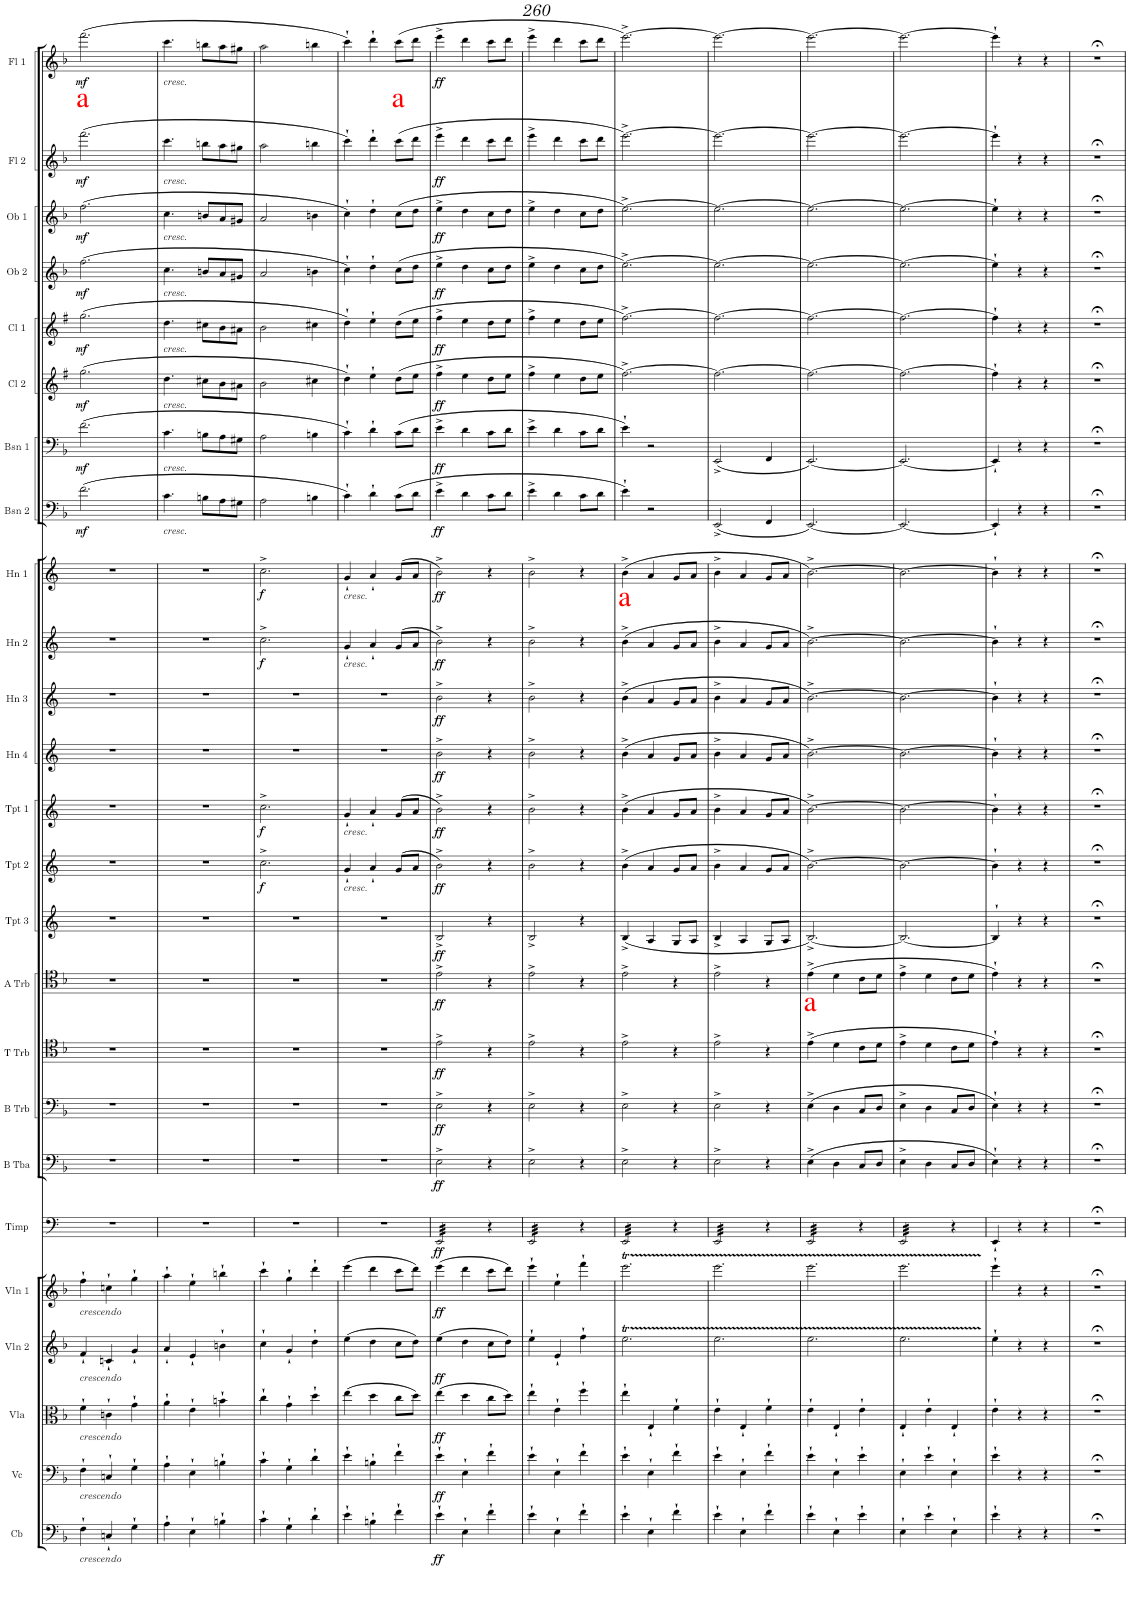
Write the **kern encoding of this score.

**kern	**dynam	**kern	**dynam	**kern	**dynam	**kern	**dynam	**kern	**dynam	**kern	**dynam	**kern	**dynam	**kern	**dynam	**kern	**dynam	**kern	**text	**dynam	**kern	**dynam	**kern	**dynam	**kern	**dynam	**kern	**dynam	**kern	**dynam	**kern	**dynam	**kern	**text	**dynam	**kern	**dynam	**kern	**dynam	**kern	**dynam	**kern	**dynam	**kern	**dynam	**kern	**dynam	**kern	**dynam	**kern	**text	**dynam
*part25	*part25	*part24	*part24	*part23	*part23	*part22	*part22	*part21	*part21	*part20	*part20	*part19	*part19	*part18	*part18	*part17	*part17	*part16	*part16	*part16	*part15	*part15	*part14	*part14	*part13	*part13	*part12	*part12	*part11	*part11	*part10	*part10	*part9	*part9	*part9	*part8	*part8	*part7	*part7	*part6	*part6	*part5	*part5	*part4	*part4	*part3	*part3	*part2	*part2	*part1	*part1	*part1
*staff25	*staff25	*staff24	*staff24	*staff23	*staff23	*staff22	*staff22	*staff21	*staff21	*staff20	*staff20	*staff19	*staff19	*staff18	*staff18	*staff17	*staff17	*staff16	*staff16	*staff16	*staff15	*staff15	*staff14	*staff14	*staff13	*staff13	*staff12	*staff12	*staff11	*staff11	*staff10	*staff10	*staff9	*staff9	*staff9	*staff8	*staff8	*staff7	*staff7	*staff6	*staff6	*staff5	*staff5	*staff4	*staff4	*staff3	*staff3	*staff2	*staff2	*staff1	*staff1	*staff1
*I"Contrabass	*	*I"Violoncello	*	*I"Viola	*	*I"Violin 2	*	*I"Violin 1	*	*I"Timpani	*	*I"Bass Tuba	*	*I"Bass Trombone	*	*I"Tenor Trombone	*	*I"Alto Trombone	*	*	*I"F Trumpet 3	*	*I"F Trumpet 2	*	*I"F Trumpet 1	*	*I"F Horn 4	*	*I"F Horn 3	*	*I"F Horn 2	*	*I"F Horn 1	*	*	*I"Bassoon 2	*	*I"Bassoon 1	*	*I"Bb Clarinet 2	*	*I"Bb Clarinet 1	*	*I"Oboe 2	*	*I"Oboe 1	*	*I"Flute 2	*	*I"Flute 1	*	*
*I'Cb	*	*I'Vc	*	*I'Vla	*	*I'Vln 2	*	*I'Vln 1	*	*I'Timp	*	*I'B Tba	*	*I'B Trb	*	*I'T Trb	*	*I'A Trb	*	*	*I'Tpt 3	*	*I'Tpt 2	*	*I'Tpt 1	*	*I'Hn 4	*	*I'Hn 3	*	*I'Hn 2	*	*I'Hn 1	*	*	*I'Bsn 2	*	*I'Bsn 1	*	*I'Cl 2	*	*I'Cl 1	*	*I'Ob 2	*	*I'Ob 1	*	*I'Fl 2	*	*I'Fl 1	*	*
!!LO:PB:g=z
*clefF4	*	*clefF4	*	*clefC3	*	*clefG2	*	*clefG2	*	*clefF4	*	*clefF4	*	*clefF4	*	*clefC4	*	*clefC4	*	*	*clefG2	*	*clefG2	*	*clefG2	*	*clefG2	*	*clefG2	*	*clefG2	*	*clefG2	*	*	*clefF4	*	*clefF4	*	*clefG2	*	*clefG2	*	*clefG2	*	*clefG2	*	*clefG2	*	*clefG2	*	*
*Trd7c12	*	*	*	*	*	*	*	*	*	*	*	*	*	*	*	*	*	*	*	*	*Trd-3c-5	*	*Trd-3c-5	*	*Trd-3c-5	*	*Trd4c7	*	*Trd4c7	*	*Trd4c7	*	*Trd4c7	*	*	*	*	*	*	*Trd1c2	*	*Trd1c2	*	*	*	*	*	*	*	*	*	*
*k[b-]	*	*k[b-]	*	*k[b-]	*	*k[b-]	*	*k[b-]	*	*k[]	*	*k[b-]	*	*k[b-]	*	*k[b-]	*	*k[b-]	*	*	*k[]	*	*k[]	*	*k[]	*	*k[]	*	*k[]	*	*k[]	*	*k[]	*	*	*k[b-]	*	*k[b-]	*	*k[f#]	*	*k[f#]	*	*k[b-]	*	*k[b-]	*	*k[b-]	*	*k[b-]	*	*
*M3/4	*	*M3/4	*	*M3/4	*	*M3/4	*	*M3/4	*	*M3/4	*	*M3/4	*	*M3/4	*	*M3/4	*	*M3/4	*	*	*M3/4	*	*M3/4	*	*M3/4	*	*M3/4	*	*M3/4	*	*M3/4	*	*M3/4	*	*	*M3/4	*	*M3/4	*	*M3/4	*	*M3/4	*	*M3/4	*	*M3/4	*	*M3/4	*	*M3/4	*	*
=255	=255	=255	=255	=255	=255	=255	=255	=255	=255	=255	=255	=255	=255	=255	=255	=255	=255	=255	=255	=255	=255	=255	=255	=255	=255	=255	=255	=255	=255	=255	=255	=255	=255	=255	=255	=255	=255	=255	=255	=255	=255	=255	=255	=255	=255	=255	=255	=255	=255	=255	=255	=255
!	!	!	!	!	!	!	!	!LO:TX:b:i:t=crescendo	!	!	!	!	!	!	!	!	!	!	!	!	!	!	!	!	!	!	!	!	!	!	!	!	!	!	!	!	!	!	!	!	!	!	!	!	!	!	!	!	!	!	!	!
!	!	!	!	!	!	!LO:TX:b:i:t=crescendo	!	!	!	!	!	!	!	!	!	!	!	!	!	!	!	!	!	!	!	!	!	!	!	!	!	!	!	!	!	!	!	!	!	!	!	!	!	!	!	!	!	!	!	!	!	!
!	!	!	!	!LO:TX:b:i:t=crescendo	!	!	!	!	!	!	!	!	!	!	!	!	!	!	!	!	!	!	!	!	!	!	!	!	!	!	!	!	!	!	!	!	!	!	!	!	!	!	!	!	!	!	!	!	!	!	!	!
!	!	!LO:TX:b:i:t=crescendo	!	!	!	!	!	!	!	!	!	!	!	!	!	!	!	!	!	!	!	!	!	!	!	!	!	!	!	!	!	!	!	!	!	!	!	!	!	!	!	!	!	!	!	!	!	!	!	!	!	!
!LO:TX:b:i:t=crescendo	!	!	!	!	!	!	!	!	!	!	!	!	!	!	!	!	!	!	!	!	!	!	!	!	!	!	!	!	!	!	!	!	!	!	!	!	!	!	!	!	!	!	!	!	!	!	!	!	!	!	!	!
!	!	!	!	!	!	!	!	!	!	!	!	!	!	!	!	!	!	!	!	!	!	!	!	!	!	!	!	!	!	!	!	!	!	!	!	!	!LO:DY:b	!	!LO:DY:b	!	!LO:DY:b	!	!LO:DY:b	!	!LO:DY:b	!	!LO:DY:b	!	!LO:DY:b	!	!LO:LY:b:color=#FF0000	!LO:DY:b
4F`\	.	4F`\	.	4f`\	.	4f`/	.	4ff`\	.	2.r	.	2.r	.	2.r	.	2.r	.	2.r	.	.	2.r	.	2.r	.	2.r	.	2.r	.	2.r	.	2.r	.	2.r	.	.	(2.f\	mf	(2.f\	mf	(2.gg\	mf	(2.gg\	mf	(2.ff\	mf	(2.ff\	mf	(2.fff\	mf	(2.fff\	a	mf
4Cn`/	.	4Cn`>/	.	4cn`\	.	4cn`/	.	4ccn`\	.	.	.	.	.	.	.	.	.	.	.	.	.	.	.	.	.	.	.	.	.	.	.	.	.	.	.	.	.	.	.	.	.	.	.	.	.	.	.	.	.	.	.	.
4G`\	.	4G`\	.	4g`\	.	4g`/	.	4gg`\	.	.	.	.	.	.	.	.	.	.	.	.	.	.	.	.	.	.	.	.	.	.	.	.	.	.	.	.	.	.	.	.	.	.	.	.	.	.	.	.	.	.	.	.
=256	=256	=256	=256	=256	=256	=256	=256	=256	=256	=256	=256	=256	=256	=256	=256	=256	=256	=256	=256	=256	=256	=256	=256	=256	=256	=256	=256	=256	=256	=256	=256	=256	=256	=256	=256	=256	=256	=256	=256	=256	=256	=256	=256	=256	=256	=256	=256	=256	=256	=256	=256	=256
!	!	!	!	!	!	!	!	!	!	!	!	!	!	!	!	!	!	!	!	!	!	!	!	!	!	!	!	!	!	!	!	!	!	!	!	!	!	!	!	!	!	!	!	!	!	!	!	!	!	!LO:TX:b:i:t=cresc.	!	!
!	!	!	!	!	!	!	!	!	!	!	!	!	!	!	!	!	!	!	!	!	!	!	!	!	!	!	!	!	!	!	!	!	!	!	!	!	!	!	!	!	!	!	!	!	!	!	!	!LO:TX:b:i:t=cresc.	!	!	!	!
!	!	!	!	!	!	!	!	!	!	!	!	!	!	!	!	!	!	!	!	!	!	!	!	!	!	!	!	!	!	!	!	!	!	!	!	!	!	!	!	!	!	!	!	!	!	!LO:TX:b:i:t=cresc.	!	!	!	!	!	!
!	!	!	!	!	!	!	!	!	!	!	!	!	!	!	!	!	!	!	!	!	!	!	!	!	!	!	!	!	!	!	!	!	!	!	!	!	!	!	!	!	!	!	!	!LO:TX:b:i:t=cresc.	!	!	!	!	!	!	!	!
!	!	!	!	!	!	!	!	!	!	!	!	!	!	!	!	!	!	!	!	!	!	!	!	!	!	!	!	!	!	!	!	!	!	!	!	!	!	!	!	!	!	!LO:TX:b:i:t=cresc.	!	!	!	!	!	!	!	!	!	!
!	!	!	!	!	!	!	!	!	!	!	!	!	!	!	!	!	!	!	!	!	!	!	!	!	!	!	!	!	!	!	!	!	!	!	!	!	!	!	!	!LO:TX:b:i:t=cresc.	!	!	!	!	!	!	!	!	!	!	!	!
!	!	!	!	!	!	!	!	!	!	!	!	!	!	!	!	!	!	!	!	!	!	!	!	!	!	!	!	!	!	!	!	!	!	!	!	!	!	!LO:TX:b:i:t=cresc.	!	!	!	!	!	!	!	!	!	!	!	!	!	!
!	!	!	!	!	!	!	!	!	!	!	!	!	!	!	!	!	!	!	!	!	!	!	!	!	!	!	!	!	!	!	!	!	!	!	!	!LO:TX:b:i:t=cresc.	!	!	!	!	!	!	!	!	!	!	!	!	!	!	!	!
4A`\	.	4A`\	.	4a`\	.	4a`/	.	4aa`\	.	2.r	.	2.r	.	2.r	.	2.r	.	2.r	.	.	2.r	.	2.r	.	2.r	.	2.r	.	2.r	.	2.r	.	2.r	.	.	4.c\	.	4.c\	.	4.dd\	.	4.dd\	.	4.cc\	.	4.cc\	.	4.ccc\	.	4.ccc\	.	.
4E`\	.	4E`\	.	4e`\	.	4e`/	.	4ee`\	.	.	.	.	.	.	.	.	.	.	.	.	.	.	.	.	.	.	.	.	.	.	.	.	.	.	.	.	.	.	.	.	.	.	.	.	.	.	.	.	.	.	.	.
.	.	.	.	.	.	.	.	.	.	.	.	.	.	.	.	.	.	.	.	.	.	.	.	.	.	.	.	.	.	.	.	.	.	.	.	8Bn\L	.	8Bn\L	.	8cc#X\L	.	8cc#X\L	.	8bn/L	.	8bn/L	.	8bbn\L	.	8bbn\L	.	.
4Bn`\	.	4Bn`\	.	4bn`\	.	4bn`\	.	4bbn`\	.	.	.	.	.	.	.	.	.	.	.	.	.	.	.	.	.	.	.	.	.	.	.	.	.	.	.	8A\	.	8A\	.	8b\	.	8b\	.	8a/	.	8a/	.	8aa\	.	8aa\	.	.
.	.	.	.	.	.	.	.	.	.	.	.	.	.	.	.	.	.	.	.	.	.	.	.	.	.	.	.	.	.	.	.	.	.	.	.	8G#X\J	.	8G#X\J	.	8a#X\J	.	8a#X\J	.	8g#X/J	.	8g#X/J	.	8gg#X\J	.	8gg#X\J	.	.
=257	=257	=257	=257	=257	=257	=257	=257	=257	=257	=257	=257	=257	=257	=257	=257	=257	=257	=257	=257	=257	=257	=257	=257	=257	=257	=257	=257	=257	=257	=257	=257	=257	=257	=257	=257	=257	=257	=257	=257	=257	=257	=257	=257	=257	=257	=257	=257	=257	=257	=257	=257	=257
!	!	!	!	!	!	!	!	!	!	!	!	!	!	!	!	!	!	!	!	!	!	!	!	!LO:DY:b	!	!LO:DY:b	!	!	!	!	!	!LO:DY:b	!	!	!LO:DY:b	!	!	!	!	!	!	!	!	!	!	!	!	!	!	!	!	!
4c`\	.	4c`\	.	4cc`\	.	4cc`\	.	4ccc`\	.	2.r	.	2.r	.	2.r	.	2.r	.	2.r	.	.	2.r	.	2.cc^\	f	2.cc^\	f	2.r	.	2.r	.	2.cc^\	f	2.cc^\	.	f	2A\	.	2A\	.	2b\	.	2b\	.	2a/	.	2a/	.	2aa\	.	2aa\	.	.
4G`\	.	4G`\	.	4g`\	.	4g`/	.	4gg`\	.	.	.	.	.	.	.	.	.	.	.	.	.	.	.	.	.	.	.	.	.	.	.	.	.	.	.	.	.	.	.	.	.	.	.	.	.	.	.	.	.	.	.	.
4d`\	.	4d`\	.	4dd`\	.	4dd`\	.	4ddd`\	.	.	.	.	.	.	.	.	.	.	.	.	.	.	.	.	.	.	.	.	.	.	.	.	.	.	.	4Bn\	.	4Bn\	.	4cc#X\	.	4cc#X\	.	4bn\	.	4bn\	.	4bbn\	.	4bbn\	.	.
=258	=258	=258	=258	=258	=258	=258	=258	=258	=258	=258	=258	=258	=258	=258	=258	=258	=258	=258	=258	=258	=258	=258	=258	=258	=258	=258	=258	=258	=258	=258	=258	=258	=258	=258	=258	=258	=258	=258	=258	=258	=258	=258	=258	=258	=258	=258	=258	=258	=258	=258	=258	=258
!	!	!	!	!	!	!	!	!	!	!	!	!	!	!	!	!	!	!	!	!	!	!	!	!	!	!	!	!	!	!	!	!	!LO:TX:b:i:t=cresc.	!	!	!	!	!	!	!	!	!	!	!	!	!	!	!	!	!	!	!
!	!	!	!	!	!	!	!	!	!	!	!	!	!	!	!	!	!	!	!	!	!	!	!	!	!	!	!	!	!	!	!LO:TX:b:i:t=cresc.	!	!	!	!	!	!	!	!	!	!	!	!	!	!	!	!	!	!	!	!	!
!	!	!	!	!	!	!	!	!	!	!	!	!	!	!	!	!	!	!	!	!	!	!	!	!	!LO:TX:b:i:t=cresc.	!	!	!	!	!	!	!	!	!	!	!	!	!	!	!	!	!	!	!	!	!	!	!	!	!	!	!
!	!	!	!	!	!	!	!	!	!	!	!	!	!	!	!	!	!	!	!	!	!	!	!LO:TX:b:i:t=cresc.	!	!	!	!	!	!	!	!	!	!	!	!	!	!	!	!	!	!	!	!	!	!	!	!	!	!	!	!	!
4e`\	.	4e`\	.	(4ee\	.	(4ee\	.	(4eee\	.	2.r	.	2.r	.	2.r	.	2.r	.	2.r	.	.	2.r	.	4g`/	.	4g`/	.	2.r	.	2.r	.	4g`/	.	4g`/	.	.	4c`\)	.	4c`\)	.	4dd`\)	.	4dd`\)	.	4cc`\)	.	4cc`\)	.	4ccc`\)	.	4ccc`\)	.	.
4Bn`\	.	4Bn`\	.	4dd\	.	4dd\	.	4ddd\	.	.	.	.	.	.	.	.	.	.	.	.	.	.	4a`/	.	4a`/	.	.	.	.	.	4a`/	.	4a`/	.	.	4d`\	.	4d`\	.	4ee`\	.	4ee`\	.	4dd`\	.	4dd`\	.	4ddd`\	.	4ddd`\	.	.
!	!	!	!	!	!	!	!	!	!	!	!	!	!	!	!	!	!	!	!	!	!	!	!	!	!	!	!	!	!	!	!	!	!	!	!	!	!	!	!	!	!	!	!	!	!	!	!	!	!	!	!LO:LY:b:color=#FF0000	!
4f`\	.	4f`\	.	8cc\L	.	8cc\L	.	8ccc\L	.	.	.	.	.	.	.	.	.	.	.	.	.	.	(>8g/L	.	(>8g/L	.	.	.	.	.	(>8g/L	.	(>8g/L	.	.	(8c\L	.	(8c\L	.	(8dd\L	.	(8dd\L	.	(8cc\L	.	(8cc\L	.	(8ccc\L	.	(8ccc\L	a	.
.	.	.	.	8dd\J)	.	8dd\J)	.	8ddd\J)	.	.	.	.	.	.	.	.	.	.	.	.	.	.	8a/J	.	8a/J	.	.	.	.	.	8a/J	.	8a/J	.	.	8d\J	.	8d\J	.	8ee\J	.	8ee\J	.	8dd\J	.	8dd\J	.	8ddd\J	.	8ddd\J	.	.
=259	=259	=259	=259	=259	=259	=259	=259	=259	=259	=259	=259	=259	=259	=259	=259	=259	=259	=259	=259	=259	=259	=259	=259	=259	=259	=259	=259	=259	=259	=259	=259	=259	=259	=259	=259	=259	=259	=259	=259	=259	=259	=259	=259	=259	=259	=259	=259	=259	=259	=259	=259	=259
!	!LO:DY:b	!	!LO:DY:b	!	!LO:DY:b	!	!LO:DY:b	!	!LO:DY:b	!	!LO:DY:b	!	!LO:DY:b	!	!LO:DY:b	!	!LO:DY:b	!	!	!LO:DY:b	!	!LO:DY:b	!	!LO:DY:b	!	!LO:DY:b	!	!LO:DY:b	!	!LO:DY:b	!	!LO:DY:b	!	!	!LO:DY:b	!	!LO:DY:b	!	!LO:DY:b	!	!LO:DY:b	!	!LO:DY:b	!	!LO:DY:b	!	!LO:DY:b	!	!LO:DY:b	!	!	!LO:DY:b
*	*	*	*	*	*	*	*	*	*	*tremolo	*	*	*	*	*	*	*	*	*	*	*	*	*	*	*	*	*	*	*	*	*	*	*	*	*	*	*	*	*	*	*	*	*	*	*	*	*	*	*	*	*	*
4e`\	ff	4e`\	ff	(4ee\	ff	(4ee\	ff	(4eee\	ff	32EE/LLL	ff	2E^\	ff	2E^\	ff	2e^\	ff	2e^\	.	ff	2B^/	ff	2b^\)	ff	2b^\)	ff	2b^\	ff	2b^\	ff	2b^\)	ff	2b^\)	.	ff	4e^\	ff	4e^\	ff	4ff#^\	ff	4ff#^\	ff	4ee^\	ff	4ee^\	ff	4eee^\	ff	4eee^\	.	ff
.	.	.	.	.	.	.	.	.	.	32EE/	.	.	.	.	.	.	.	.	.	.	.	.	.	.	.	.	.	.	.	.	.	.	.	.	.	.	.	.	.	.	.	.	.	.	.	.	.	.	.	.	.	.
.	.	.	.	.	.	.	.	.	.	32EE/	.	.	.	.	.	.	.	.	.	.	.	.	.	.	.	.	.	.	.	.	.	.	.	.	.	.	.	.	.	.	.	.	.	.	.	.	.	.	.	.	.	.
.	.	.	.	.	.	.	.	.	.	32EE/	.	.	.	.	.	.	.	.	.	.	.	.	.	.	.	.	.	.	.	.	.	.	.	.	.	.	.	.	.	.	.	.	.	.	.	.	.	.	.	.	.	.
.	.	.	.	.	.	.	.	.	.	32EE/	.	.	.	.	.	.	.	.	.	.	.	.	.	.	.	.	.	.	.	.	.	.	.	.	.	.	.	.	.	.	.	.	.	.	.	.	.	.	.	.	.	.
.	.	.	.	.	.	.	.	.	.	32EE/	.	.	.	.	.	.	.	.	.	.	.	.	.	.	.	.	.	.	.	.	.	.	.	.	.	.	.	.	.	.	.	.	.	.	.	.	.	.	.	.	.	.
.	.	.	.	.	.	.	.	.	.	32EE/	.	.	.	.	.	.	.	.	.	.	.	.	.	.	.	.	.	.	.	.	.	.	.	.	.	.	.	.	.	.	.	.	.	.	.	.	.	.	.	.	.	.
.	.	.	.	.	.	.	.	.	.	32EE/	.	.	.	.	.	.	.	.	.	.	.	.	.	.	.	.	.	.	.	.	.	.	.	.	.	.	.	.	.	.	.	.	.	.	.	.	.	.	.	.	.	.
4E`\	.	4E`\	.	4dd\	.	4dd\	.	4ddd\	.	32EE/	.	.	.	.	.	.	.	.	.	.	.	.	.	.	.	.	.	.	.	.	.	.	.	.	.	4d\	.	4d\	.	4ee\	.	4ee\	.	4dd\	.	4dd\	.	4ddd\	.	4ddd\	.	.
.	.	.	.	.	.	.	.	.	.	32EE/	.	.	.	.	.	.	.	.	.	.	.	.	.	.	.	.	.	.	.	.	.	.	.	.	.	.	.	.	.	.	.	.	.	.	.	.	.	.	.	.	.	.
.	.	.	.	.	.	.	.	.	.	32EE/	.	.	.	.	.	.	.	.	.	.	.	.	.	.	.	.	.	.	.	.	.	.	.	.	.	.	.	.	.	.	.	.	.	.	.	.	.	.	.	.	.	.
.	.	.	.	.	.	.	.	.	.	32EE/	.	.	.	.	.	.	.	.	.	.	.	.	.	.	.	.	.	.	.	.	.	.	.	.	.	.	.	.	.	.	.	.	.	.	.	.	.	.	.	.	.	.
.	.	.	.	.	.	.	.	.	.	32EE/	.	.	.	.	.	.	.	.	.	.	.	.	.	.	.	.	.	.	.	.	.	.	.	.	.	.	.	.	.	.	.	.	.	.	.	.	.	.	.	.	.	.
.	.	.	.	.	.	.	.	.	.	32EE/	.	.	.	.	.	.	.	.	.	.	.	.	.	.	.	.	.	.	.	.	.	.	.	.	.	.	.	.	.	.	.	.	.	.	.	.	.	.	.	.	.	.
.	.	.	.	.	.	.	.	.	.	32EE/	.	.	.	.	.	.	.	.	.	.	.	.	.	.	.	.	.	.	.	.	.	.	.	.	.	.	.	.	.	.	.	.	.	.	.	.	.	.	.	.	.	.
.	.	.	.	.	.	.	.	.	.	32EE/JJJ	.	.	.	.	.	.	.	.	.	.	.	.	.	.	.	.	.	.	.	.	.	.	.	.	.	.	.	.	.	.	.	.	.	.	.	.	.	.	.	.	.	.
4f`\	.	4f`\	.	8cc\L	.	8cc\L	.	8ccc\L	.	4r	.	4r	.	4r	.	4r	.	4r	.	.	4r	.	4r	.	4r	.	4r	.	4r	.	4r	.	4r	.	.	8c\L	.	8c\L	.	8dd\L	.	8dd\L	.	8cc\L	.	8cc\L	.	8ccc\L	.	8ccc\L	.	.
.	.	.	.	8dd\J)	.	8dd\J)	.	8ddd\J)	.	.	.	.	.	.	.	.	.	.	.	.	.	.	.	.	.	.	.	.	.	.	.	.	.	.	.	8d\J	.	8d\J	.	8ee\J	.	8ee\J	.	8dd\J	.	8dd\J	.	8ddd\J	.	8ddd\J	.	.
=260	=260	=260	=260	=260	=260	=260	=260	=260	=260	=260	=260	=260	=260	=260	=260	=260	=260	=260	=260	=260	=260	=260	=260	=260	=260	=260	=260	=260	=260	=260	=260	=260	=260	=260	=260	=260	=260	=260	=260	=260	=260	=260	=260	=260	=260	=260	=260	=260	=260	=260	=260	=260
4e`\	.	4e`\	.	4ee`\	.	4ee`\	.	4eee`\	.	32EE/LLL	.	2E^\	.	2E^\	.	2e^\	.	2e^\	.	.	2B^/	.	2b^\	.	2b^\	.	2b^\	.	2b^\	.	2b^\	.	2b^\	.	.	4e^\	.	4e^\	.	4ff#^\	.	4ff#^\	.	4ee^\	.	4ee^\	.	4eee^\	.	4eee^\	.	.
.	.	.	.	.	.	.	.	.	.	32EE/	.	.	.	.	.	.	.	.	.	.	.	.	.	.	.	.	.	.	.	.	.	.	.	.	.	.	.	.	.	.	.	.	.	.	.	.	.	.	.	.	.	.
.	.	.	.	.	.	.	.	.	.	32EE/	.	.	.	.	.	.	.	.	.	.	.	.	.	.	.	.	.	.	.	.	.	.	.	.	.	.	.	.	.	.	.	.	.	.	.	.	.	.	.	.	.	.
.	.	.	.	.	.	.	.	.	.	32EE/	.	.	.	.	.	.	.	.	.	.	.	.	.	.	.	.	.	.	.	.	.	.	.	.	.	.	.	.	.	.	.	.	.	.	.	.	.	.	.	.	.	.
.	.	.	.	.	.	.	.	.	.	32EE/	.	.	.	.	.	.	.	.	.	.	.	.	.	.	.	.	.	.	.	.	.	.	.	.	.	.	.	.	.	.	.	.	.	.	.	.	.	.	.	.	.	.
.	.	.	.	.	.	.	.	.	.	32EE/	.	.	.	.	.	.	.	.	.	.	.	.	.	.	.	.	.	.	.	.	.	.	.	.	.	.	.	.	.	.	.	.	.	.	.	.	.	.	.	.	.	.
.	.	.	.	.	.	.	.	.	.	32EE/	.	.	.	.	.	.	.	.	.	.	.	.	.	.	.	.	.	.	.	.	.	.	.	.	.	.	.	.	.	.	.	.	.	.	.	.	.	.	.	.	.	.
.	.	.	.	.	.	.	.	.	.	32EE/	.	.	.	.	.	.	.	.	.	.	.	.	.	.	.	.	.	.	.	.	.	.	.	.	.	.	.	.	.	.	.	.	.	.	.	.	.	.	.	.	.	.
4E`\	.	4E`\	.	4e`\	.	4e`/	.	4ee`\	.	32EE/	.	.	.	.	.	.	.	.	.	.	.	.	.	.	.	.	.	.	.	.	.	.	.	.	.	4d\	.	4d\	.	4ee\	.	4ee\	.	4dd\	.	4dd\	.	4ddd\	.	4ddd\	.	.
.	.	.	.	.	.	.	.	.	.	32EE/	.	.	.	.	.	.	.	.	.	.	.	.	.	.	.	.	.	.	.	.	.	.	.	.	.	.	.	.	.	.	.	.	.	.	.	.	.	.	.	.	.	.
.	.	.	.	.	.	.	.	.	.	32EE/	.	.	.	.	.	.	.	.	.	.	.	.	.	.	.	.	.	.	.	.	.	.	.	.	.	.	.	.	.	.	.	.	.	.	.	.	.	.	.	.	.	.
.	.	.	.	.	.	.	.	.	.	32EE/	.	.	.	.	.	.	.	.	.	.	.	.	.	.	.	.	.	.	.	.	.	.	.	.	.	.	.	.	.	.	.	.	.	.	.	.	.	.	.	.	.	.
.	.	.	.	.	.	.	.	.	.	32EE/	.	.	.	.	.	.	.	.	.	.	.	.	.	.	.	.	.	.	.	.	.	.	.	.	.	.	.	.	.	.	.	.	.	.	.	.	.	.	.	.	.	.
.	.	.	.	.	.	.	.	.	.	32EE/	.	.	.	.	.	.	.	.	.	.	.	.	.	.	.	.	.	.	.	.	.	.	.	.	.	.	.	.	.	.	.	.	.	.	.	.	.	.	.	.	.	.
.	.	.	.	.	.	.	.	.	.	32EE/	.	.	.	.	.	.	.	.	.	.	.	.	.	.	.	.	.	.	.	.	.	.	.	.	.	.	.	.	.	.	.	.	.	.	.	.	.	.	.	.	.	.
.	.	.	.	.	.	.	.	.	.	32EE/JJJ	.	.	.	.	.	.	.	.	.	.	.	.	.	.	.	.	.	.	.	.	.	.	.	.	.	.	.	.	.	.	.	.	.	.	.	.	.	.	.	.	.	.
4f`\	.	4f`\	.	4ff`\	.	4ff`\	.	4fff`\	.	4r	.	4r	.	4r	.	4r	.	4r	.	.	4r	.	4r	.	4r	.	4r	.	4r	.	4r	.	4r	.	.	8c\L	.	8c\L	.	8dd\L	.	8dd\L	.	8cc\L	.	8cc\L	.	8ccc\L	.	8ccc\L	.	.
.	.	.	.	.	.	.	.	.	.	.	.	.	.	.	.	.	.	.	.	.	.	.	.	.	.	.	.	.	.	.	.	.	.	.	.	8d\J	.	8d\J	.	8ee\J	.	8ee\J	.	8dd\J	.	8dd\J	.	8ddd\J	.	8ddd\J	.	.
=261	=261	=261	=261	=261	=261	=261	=261	=261	=261	=261	=261	=261	=261	=261	=261	=261	=261	=261	=261	=261	=261	=261	=261	=261	=261	=261	=261	=261	=261	=261	=261	=261	=261	=261	=261	=261	=261	=261	=261	=261	=261	=261	=261	=261	=261	=261	=261	=261	=261	=261	=261	=261
!	!	!	!	!	!	!	!	!	!	!	!	!	!	!	!	!	!	!	!	!	!	!	!	!	!	!	!	!	!	!	!	!	!	!LO:LY:b:color=#FF0000	!	!	!	!	!	!	!	!	!	!	!	!	!	!	!	!	!	!
4e`\	.	4e`\	.	4ee`\	.	2.eet\	.	2.eeet\	.	32EE/LLL	.	2E^\	.	2E^\	.	2e^\	.	2e^\	.	.	(<4B^/	.	(4b^\	.	(4b^\	.	(4b^\	.	(4b^\	.	(4b^\	.	(4b^\	a	.	4e`\)	.	4e`\)	.	[2.ff#^\)	.	[2.ff#^\)	.	[2.ee^\)	.	[2.ee^\)	.	[2.eee^\)	.	[2.eee^\)	.	.
.	.	.	.	.	.	.	.	.	.	32EE/	.	.	.	.	.	.	.	.	.	.	.	.	.	.	.	.	.	.	.	.	.	.	.	.	.	.	.	.	.	.	.	.	.	.	.	.	.	.	.	.	.	.
.	.	.	.	.	.	.	.	.	.	32EE/	.	.	.	.	.	.	.	.	.	.	.	.	.	.	.	.	.	.	.	.	.	.	.	.	.	.	.	.	.	.	.	.	.	.	.	.	.	.	.	.	.	.
.	.	.	.	.	.	.	.	.	.	32EE/	.	.	.	.	.	.	.	.	.	.	.	.	.	.	.	.	.	.	.	.	.	.	.	.	.	.	.	.	.	.	.	.	.	.	.	.	.	.	.	.	.	.
.	.	.	.	.	.	.	.	.	.	32EE/	.	.	.	.	.	.	.	.	.	.	.	.	.	.	.	.	.	.	.	.	.	.	.	.	.	.	.	.	.	.	.	.	.	.	.	.	.	.	.	.	.	.
.	.	.	.	.	.	.	.	.	.	32EE/	.	.	.	.	.	.	.	.	.	.	.	.	.	.	.	.	.	.	.	.	.	.	.	.	.	.	.	.	.	.	.	.	.	.	.	.	.	.	.	.	.	.
.	.	.	.	.	.	.	.	.	.	32EE/	.	.	.	.	.	.	.	.	.	.	.	.	.	.	.	.	.	.	.	.	.	.	.	.	.	.	.	.	.	.	.	.	.	.	.	.	.	.	.	.	.	.
.	.	.	.	.	.	.	.	.	.	32EE/	.	.	.	.	.	.	.	.	.	.	.	.	.	.	.	.	.	.	.	.	.	.	.	.	.	.	.	.	.	.	.	.	.	.	.	.	.	.	.	.	.	.
4E`\	.	4E`\	.	4E`/	.	.	.	.	.	32EE/	.	.	.	.	.	.	.	.	.	.	4A/	.	4a/	.	4a/	.	4a/	.	4a/	.	4a/	.	4a/	.	.	2r	.	2r	.	.	.	.	.	.	.	.	.	.	.	.	.	.
.	.	.	.	.	.	.	.	.	.	32EE/	.	.	.	.	.	.	.	.	.	.	.	.	.	.	.	.	.	.	.	.	.	.	.	.	.	.	.	.	.	.	.	.	.	.	.	.	.	.	.	.	.	.
.	.	.	.	.	.	.	.	.	.	32EE/	.	.	.	.	.	.	.	.	.	.	.	.	.	.	.	.	.	.	.	.	.	.	.	.	.	.	.	.	.	.	.	.	.	.	.	.	.	.	.	.	.	.
.	.	.	.	.	.	.	.	.	.	32EE/	.	.	.	.	.	.	.	.	.	.	.	.	.	.	.	.	.	.	.	.	.	.	.	.	.	.	.	.	.	.	.	.	.	.	.	.	.	.	.	.	.	.
.	.	.	.	.	.	.	.	.	.	32EE/	.	.	.	.	.	.	.	.	.	.	.	.	.	.	.	.	.	.	.	.	.	.	.	.	.	.	.	.	.	.	.	.	.	.	.	.	.	.	.	.	.	.
.	.	.	.	.	.	.	.	.	.	32EE/	.	.	.	.	.	.	.	.	.	.	.	.	.	.	.	.	.	.	.	.	.	.	.	.	.	.	.	.	.	.	.	.	.	.	.	.	.	.	.	.	.	.
.	.	.	.	.	.	.	.	.	.	32EE/	.	.	.	.	.	.	.	.	.	.	.	.	.	.	.	.	.	.	.	.	.	.	.	.	.	.	.	.	.	.	.	.	.	.	.	.	.	.	.	.	.	.
.	.	.	.	.	.	.	.	.	.	32EE/JJJ	.	.	.	.	.	.	.	.	.	.	.	.	.	.	.	.	.	.	.	.	.	.	.	.	.	.	.	.	.	.	.	.	.	.	.	.	.	.	.	.	.	.
4f`\	.	4f`\	.	4f`\	.	.	.	.	.	4r	.	4r	.	4r	.	4r	.	4r	.	.	8G/L	.	8g/L	.	8g/L	.	8g/L	.	8g/L	.	8g/L	.	8g/L	.	.	.	.	.	.	.	.	.	.	.	.	.	.	.	.	.	.	.
.	.	.	.	.	.	.	.	.	.	.	.	.	.	.	.	.	.	.	.	.	8A/J	.	8a/J	.	8a/J	.	8a/J	.	8a/J	.	8a/J	.	8a/J	.	.	.	.	.	.	.	.	.	.	.	.	.	.	.	.	.	.	.
=262	=262	=262	=262	=262	=262	=262	=262	=262	=262	=262	=262	=262	=262	=262	=262	=262	=262	=262	=262	=262	=262	=262	=262	=262	=262	=262	=262	=262	=262	=262	=262	=262	=262	=262	=262	=262	=262	=262	=262	=262	=262	=262	=262	=262	=262	=262	=262	=262	=262	=262	=262	=262
4e`\	.	4e`\	.	4e`\	.	2.ee\	.	2.eee\	.	32EE/LLL	.	2E^\	.	2E^\	.	2e^\	.	2e^\	.	.	4B^/	.	4b^\	.	4b^\	.	4b^\	.	4b^\	.	4b^\	.	4b^\	.	.	(2EE^/	.	(2EE^/	.	2.ff#\_	.	2.ff#\_	.	2.ee\_	.	2.ee\_	.	2.eee\_	.	2.eee\_	.	.
.	.	.	.	.	.	.	.	.	.	32EE/	.	.	.	.	.	.	.	.	.	.	.	.	.	.	.	.	.	.	.	.	.	.	.	.	.	.	.	.	.	.	.	.	.	.	.	.	.	.	.	.	.	.
.	.	.	.	.	.	.	.	.	.	32EE/	.	.	.	.	.	.	.	.	.	.	.	.	.	.	.	.	.	.	.	.	.	.	.	.	.	.	.	.	.	.	.	.	.	.	.	.	.	.	.	.	.	.
.	.	.	.	.	.	.	.	.	.	32EE/	.	.	.	.	.	.	.	.	.	.	.	.	.	.	.	.	.	.	.	.	.	.	.	.	.	.	.	.	.	.	.	.	.	.	.	.	.	.	.	.	.	.
.	.	.	.	.	.	.	.	.	.	32EE/	.	.	.	.	.	.	.	.	.	.	.	.	.	.	.	.	.	.	.	.	.	.	.	.	.	.	.	.	.	.	.	.	.	.	.	.	.	.	.	.	.	.
.	.	.	.	.	.	.	.	.	.	32EE/	.	.	.	.	.	.	.	.	.	.	.	.	.	.	.	.	.	.	.	.	.	.	.	.	.	.	.	.	.	.	.	.	.	.	.	.	.	.	.	.	.	.
.	.	.	.	.	.	.	.	.	.	32EE/	.	.	.	.	.	.	.	.	.	.	.	.	.	.	.	.	.	.	.	.	.	.	.	.	.	.	.	.	.	.	.	.	.	.	.	.	.	.	.	.	.	.
.	.	.	.	.	.	.	.	.	.	32EE/	.	.	.	.	.	.	.	.	.	.	.	.	.	.	.	.	.	.	.	.	.	.	.	.	.	.	.	.	.	.	.	.	.	.	.	.	.	.	.	.	.	.
4E`\	.	4E`\	.	4E`/	.	.	.	.	.	32EE/	.	.	.	.	.	.	.	.	.	.	4A/	.	4a/	.	4a/	.	4a/	.	4a/	.	4a/	.	4a/	.	.	.	.	.	.	.	.	.	.	.	.	.	.	.	.	.	.	.
.	.	.	.	.	.	.	.	.	.	32EE/	.	.	.	.	.	.	.	.	.	.	.	.	.	.	.	.	.	.	.	.	.	.	.	.	.	.	.	.	.	.	.	.	.	.	.	.	.	.	.	.	.	.
.	.	.	.	.	.	.	.	.	.	32EE/	.	.	.	.	.	.	.	.	.	.	.	.	.	.	.	.	.	.	.	.	.	.	.	.	.	.	.	.	.	.	.	.	.	.	.	.	.	.	.	.	.	.
.	.	.	.	.	.	.	.	.	.	32EE/	.	.	.	.	.	.	.	.	.	.	.	.	.	.	.	.	.	.	.	.	.	.	.	.	.	.	.	.	.	.	.	.	.	.	.	.	.	.	.	.	.	.
.	.	.	.	.	.	.	.	.	.	32EE/	.	.	.	.	.	.	.	.	.	.	.	.	.	.	.	.	.	.	.	.	.	.	.	.	.	.	.	.	.	.	.	.	.	.	.	.	.	.	.	.	.	.
.	.	.	.	.	.	.	.	.	.	32EE/	.	.	.	.	.	.	.	.	.	.	.	.	.	.	.	.	.	.	.	.	.	.	.	.	.	.	.	.	.	.	.	.	.	.	.	.	.	.	.	.	.	.
.	.	.	.	.	.	.	.	.	.	32EE/	.	.	.	.	.	.	.	.	.	.	.	.	.	.	.	.	.	.	.	.	.	.	.	.	.	.	.	.	.	.	.	.	.	.	.	.	.	.	.	.	.	.
.	.	.	.	.	.	.	.	.	.	32EE/JJJ	.	.	.	.	.	.	.	.	.	.	.	.	.	.	.	.	.	.	.	.	.	.	.	.	.	.	.	.	.	.	.	.	.	.	.	.	.	.	.	.	.	.
4f`\	.	4f`\	.	4f`\	.	.	.	.	.	4r	.	4r	.	4r	.	4r	.	4r	.	.	8G/L	.	8g/L	.	8g/L	.	8g/L	.	8g/L	.	8g/L	.	8g/L	.	.	4FF/	.	4FF/	.	.	.	.	.	.	.	.	.	.	.	.	.	.
.	.	.	.	.	.	.	.	.	.	.	.	.	.	.	.	.	.	.	.	.	8A/J	.	8a/J	.	8a/J	.	8a/J	.	8a/J	.	8a/J	.	8a/J	.	.	.	.	.	.	.	.	.	.	.	.	.	.	.	.	.	.	.
=263	=263	=263	=263	=263	=263	=263	=263	=263	=263	=263	=263	=263	=263	=263	=263	=263	=263	=263	=263	=263	=263	=263	=263	=263	=263	=263	=263	=263	=263	=263	=263	=263	=263	=263	=263	=263	=263	=263	=263	=263	=263	=263	=263	=263	=263	=263	=263	=263	=263	=263	=263	=263
!	!	!	!	!	!	!	!	!	!	!	!	!	!	!	!	!	!	!	!LO:LY:b:color=#FF0000	!	!	!	!	!	!	!	!	!	!	!	!	!	!	!	!	!	!	!	!	!	!	!	!	!	!	!	!	!	!	!	!	!
4e`\	.	4e`\	.	4e`\	.	2.ee\	.	2.eee\	.	32EE/LLL	.	(4E^\	.	(4E^\	.	(4e^\	.	(4e^\	a	.	[2.B^/)	.	[2.b^\)	.	[2.b^\)	.	[2.b^\)	.	[2.b^\)	.	[2.b^\)	.	[2.b^\)	.	.	[2.EE/)	.	[2.EE/)	.	2.ff#\_	.	2.ff#\_	.	2.ee\_	.	2.ee\_	.	2.eee\_	.	2.eee\_	.	.
.	.	.	.	.	.	.	.	.	.	32EE/	.	.	.	.	.	.	.	.	.	.	.	.	.	.	.	.	.	.	.	.	.	.	.	.	.	.	.	.	.	.	.	.	.	.	.	.	.	.	.	.	.	.
.	.	.	.	.	.	.	.	.	.	32EE/	.	.	.	.	.	.	.	.	.	.	.	.	.	.	.	.	.	.	.	.	.	.	.	.	.	.	.	.	.	.	.	.	.	.	.	.	.	.	.	.	.	.
.	.	.	.	.	.	.	.	.	.	32EE/	.	.	.	.	.	.	.	.	.	.	.	.	.	.	.	.	.	.	.	.	.	.	.	.	.	.	.	.	.	.	.	.	.	.	.	.	.	.	.	.	.	.
.	.	.	.	.	.	.	.	.	.	32EE/	.	.	.	.	.	.	.	.	.	.	.	.	.	.	.	.	.	.	.	.	.	.	.	.	.	.	.	.	.	.	.	.	.	.	.	.	.	.	.	.	.	.
.	.	.	.	.	.	.	.	.	.	32EE/	.	.	.	.	.	.	.	.	.	.	.	.	.	.	.	.	.	.	.	.	.	.	.	.	.	.	.	.	.	.	.	.	.	.	.	.	.	.	.	.	.	.
.	.	.	.	.	.	.	.	.	.	32EE/	.	.	.	.	.	.	.	.	.	.	.	.	.	.	.	.	.	.	.	.	.	.	.	.	.	.	.	.	.	.	.	.	.	.	.	.	.	.	.	.	.	.
.	.	.	.	.	.	.	.	.	.	32EE/	.	.	.	.	.	.	.	.	.	.	.	.	.	.	.	.	.	.	.	.	.	.	.	.	.	.	.	.	.	.	.	.	.	.	.	.	.	.	.	.	.	.
4E`\	.	4E`\	.	4E`/	.	.	.	.	.	32EE/	.	4D\	.	4D\	.	4d\	.	4d\	.	.	.	.	.	.	.	.	.	.	.	.	.	.	.	.	.	.	.	.	.	.	.	.	.	.	.	.	.	.	.	.	.	.
.	.	.	.	.	.	.	.	.	.	32EE/	.	.	.	.	.	.	.	.	.	.	.	.	.	.	.	.	.	.	.	.	.	.	.	.	.	.	.	.	.	.	.	.	.	.	.	.	.	.	.	.	.	.
.	.	.	.	.	.	.	.	.	.	32EE/	.	.	.	.	.	.	.	.	.	.	.	.	.	.	.	.	.	.	.	.	.	.	.	.	.	.	.	.	.	.	.	.	.	.	.	.	.	.	.	.	.	.
.	.	.	.	.	.	.	.	.	.	32EE/	.	.	.	.	.	.	.	.	.	.	.	.	.	.	.	.	.	.	.	.	.	.	.	.	.	.	.	.	.	.	.	.	.	.	.	.	.	.	.	.	.	.
.	.	.	.	.	.	.	.	.	.	32EE/	.	.	.	.	.	.	.	.	.	.	.	.	.	.	.	.	.	.	.	.	.	.	.	.	.	.	.	.	.	.	.	.	.	.	.	.	.	.	.	.	.	.
.	.	.	.	.	.	.	.	.	.	32EE/	.	.	.	.	.	.	.	.	.	.	.	.	.	.	.	.	.	.	.	.	.	.	.	.	.	.	.	.	.	.	.	.	.	.	.	.	.	.	.	.	.	.
.	.	.	.	.	.	.	.	.	.	32EE/	.	.	.	.	.	.	.	.	.	.	.	.	.	.	.	.	.	.	.	.	.	.	.	.	.	.	.	.	.	.	.	.	.	.	.	.	.	.	.	.	.	.
.	.	.	.	.	.	.	.	.	.	32EE/JJJ	.	.	.	.	.	.	.	.	.	.	.	.	.	.	.	.	.	.	.	.	.	.	.	.	.	.	.	.	.	.	.	.	.	.	.	.	.	.	.	.	.	.
4e`\	.	4e`\	.	4e`\	.	.	.	.	.	4r	.	8C/L	.	8C/L	.	8c\L	.	8c\L	.	.	.	.	.	.	.	.	.	.	.	.	.	.	.	.	.	.	.	.	.	.	.	.	.	.	.	.	.	.	.	.	.	.
.	.	.	.	.	.	.	.	.	.	.	.	8D/J	.	8D/J	.	8d\J	.	8d\J	.	.	.	.	.	.	.	.	.	.	.	.	.	.	.	.	.	.	.	.	.	.	.	.	.	.	.	.	.	.	.	.	.	.
=264	=264	=264	=264	=264	=264	=264	=264	=264	=264	=264	=264	=264	=264	=264	=264	=264	=264	=264	=264	=264	=264	=264	=264	=264	=264	=264	=264	=264	=264	=264	=264	=264	=264	=264	=264	=264	=264	=264	=264	=264	=264	=264	=264	=264	=264	=264	=264	=264	=264	=264	=264	=264
4E`\	.	4E`\	.	4E`/	.	2.eeTTT\	.	2.eeeTTT\	.	32EE/LLL	.	4E^\	.	4E^\	.	4e^\	.	4e^\	.	.	2.B/_	.	2.b\_	.	2.b\_	.	2.b\_	.	2.b\_	.	2.b\_	.	2.b\_	.	.	2.EE/_	.	2.EE/_	.	2.ff#\_	.	2.ff#\_	.	2.ee\_	.	2.ee\_	.	2.eee\_	.	2.eee\_	.	.
.	.	.	.	.	.	.	.	.	.	32EE/	.	.	.	.	.	.	.	.	.	.	.	.	.	.	.	.	.	.	.	.	.	.	.	.	.	.	.	.	.	.	.	.	.	.	.	.	.	.	.	.	.	.
.	.	.	.	.	.	.	.	.	.	32EE/	.	.	.	.	.	.	.	.	.	.	.	.	.	.	.	.	.	.	.	.	.	.	.	.	.	.	.	.	.	.	.	.	.	.	.	.	.	.	.	.	.	.
.	.	.	.	.	.	.	.	.	.	32EE/	.	.	.	.	.	.	.	.	.	.	.	.	.	.	.	.	.	.	.	.	.	.	.	.	.	.	.	.	.	.	.	.	.	.	.	.	.	.	.	.	.	.
.	.	.	.	.	.	.	.	.	.	32EE/	.	.	.	.	.	.	.	.	.	.	.	.	.	.	.	.	.	.	.	.	.	.	.	.	.	.	.	.	.	.	.	.	.	.	.	.	.	.	.	.	.	.
.	.	.	.	.	.	.	.	.	.	32EE/	.	.	.	.	.	.	.	.	.	.	.	.	.	.	.	.	.	.	.	.	.	.	.	.	.	.	.	.	.	.	.	.	.	.	.	.	.	.	.	.	.	.
.	.	.	.	.	.	.	.	.	.	32EE/	.	.	.	.	.	.	.	.	.	.	.	.	.	.	.	.	.	.	.	.	.	.	.	.	.	.	.	.	.	.	.	.	.	.	.	.	.	.	.	.	.	.
.	.	.	.	.	.	.	.	.	.	32EE/	.	.	.	.	.	.	.	.	.	.	.	.	.	.	.	.	.	.	.	.	.	.	.	.	.	.	.	.	.	.	.	.	.	.	.	.	.	.	.	.	.	.
4e`\	.	4e`\	.	4e`\	.	.	.	.	.	32EE/	.	4D\	.	4D\	.	4d\	.	4d\	.	.	.	.	.	.	.	.	.	.	.	.	.	.	.	.	.	.	.	.	.	.	.	.	.	.	.	.	.	.	.	.	.	.
.	.	.	.	.	.	.	.	.	.	32EE/	.	.	.	.	.	.	.	.	.	.	.	.	.	.	.	.	.	.	.	.	.	.	.	.	.	.	.	.	.	.	.	.	.	.	.	.	.	.	.	.	.	.
.	.	.	.	.	.	.	.	.	.	32EE/	.	.	.	.	.	.	.	.	.	.	.	.	.	.	.	.	.	.	.	.	.	.	.	.	.	.	.	.	.	.	.	.	.	.	.	.	.	.	.	.	.	.
.	.	.	.	.	.	.	.	.	.	32EE/	.	.	.	.	.	.	.	.	.	.	.	.	.	.	.	.	.	.	.	.	.	.	.	.	.	.	.	.	.	.	.	.	.	.	.	.	.	.	.	.	.	.
.	.	.	.	.	.	.	.	.	.	32EE/	.	.	.	.	.	.	.	.	.	.	.	.	.	.	.	.	.	.	.	.	.	.	.	.	.	.	.	.	.	.	.	.	.	.	.	.	.	.	.	.	.	.
.	.	.	.	.	.	.	.	.	.	32EE/	.	.	.	.	.	.	.	.	.	.	.	.	.	.	.	.	.	.	.	.	.	.	.	.	.	.	.	.	.	.	.	.	.	.	.	.	.	.	.	.	.	.
.	.	.	.	.	.	.	.	.	.	32EE/	.	.	.	.	.	.	.	.	.	.	.	.	.	.	.	.	.	.	.	.	.	.	.	.	.	.	.	.	.	.	.	.	.	.	.	.	.	.	.	.	.	.
.	.	.	.	.	.	.	.	.	.	32EE/JJJ	.	.	.	.	.	.	.	.	.	.	.	.	.	.	.	.	.	.	.	.	.	.	.	.	.	.	.	.	.	.	.	.	.	.	.	.	.	.	.	.	.	.
*	*	*	*	*	*	*	*	*	*	*Xtremolo	*	*	*	*	*	*	*	*	*	*	*	*	*	*	*	*	*	*	*	*	*	*	*	*	*	*	*	*	*	*	*	*	*	*	*	*	*	*	*	*	*	*
4E`\	.	4E`\	.	4E`/	.	.	.	.	.	4r	.	8C/L	.	8C/L	.	8c\L	.	8c\L	.	.	.	.	.	.	.	.	.	.	.	.	.	.	.	.	.	.	.	.	.	.	.	.	.	.	.	.	.	.	.	.	.	.
.	.	.	.	.	.	.	.	.	.	.	.	8D/J	.	8D/J	.	8d\J	.	8d\J	.	.	.	.	.	.	.	.	.	.	.	.	.	.	.	.	.	.	.	.	.	.	.	.	.	.	.	.	.	.	.	.	.	.
=265	=265	=265	=265	=265	=265	=265	=265	=265	=265	=265	=265	=265	=265	=265	=265	=265	=265	=265	=265	=265	=265	=265	=265	=265	=265	=265	=265	=265	=265	=265	=265	=265	=265	=265	=265	=265	=265	=265	=265	=265	=265	=265	=265	=265	=265	=265	=265	=265	=265	=265	=265	=265
4e`\	.	4e`\	.	4e`\	.	4ee`\	.	4eee`\	.	4EE`/	.	4E`\)	.	4E`\)	.	4e`\)	.	4e`\)	.	.	4B`>/]	.	4b`\]	.	4b`\]	.	4b`\]	.	4b`\]	.	4b`\]	.	4b`\]	.	.	4EE`/]	.	4EE`/]	.	4ff#`\]	.	4ff#`\]	.	4ee`\]	.	4ee`\]	.	4eee`\]	.	4eee`\]	.	.
4r	.	4r	.	4r	.	4r	.	4r	.	4r	.	4r	.	4r	.	4r	.	4r	.	.	4r	.	4r	.	4r	.	4r	.	4r	.	4r	.	4r	.	.	4r	.	4r	.	4r	.	4r	.	4r	.	4r	.	4r	.	4r	.	.
4r	.	4r	.	4r	.	4r	.	4r	.	4r	.	4r	.	4r	.	4r	.	4r	.	.	4r	.	4r	.	4r	.	4r	.	4r	.	4r	.	4r	.	.	4r	.	4r	.	4r	.	4r	.	4r	.	4r	.	4r	.	4r	.	.
=266	=266	=266	=266	=266	=266	=266	=266	=266	=266	=266	=266	=266	=266	=266	=266	=266	=266	=266	=266	=266	=266	=266	=266	=266	=266	=266	=266	=266	=266	=266	=266	=266	=266	=266	=266	=266	=266	=266	=266	=266	=266	=266	=266	=266	=266	=266	=266	=266	=266	=266	=266	=266
2.r;<	.	2.r;<	.	2.r;<	.	2.r;<	.	2.r;<	.	2.r;<	.	2.r;<	.	2.r;<	.	2.r;<	.	2.r;<	.	.	2.r;<	.	2.r;<	.	2.r;<	.	2.r;<	.	2.r;<	.	2.r;<	.	2.r;<	.	.	2.r;<	.	2.r;<	.	2.r;<	.	2.r;<	.	2.r;<	.	2.r;<	.	2.r;<	.	2.r;<	.	.
=	=	=	=	=	=	=	=	=	=	=	=	=	=	=	=	=	=	=	=	=	=	=	=	=	=	=	=	=	=	=	=	=	=	=	=	=	=	=	=	=	=	=	=	=	=	=	=	=	=	=	=	=
*-	*-	*-	*-	*-	*-	*-	*-	*-	*-	*-	*-	*-	*-	*-	*-	*-	*-	*-	*-	*-	*-	*-	*-	*-	*-	*-	*-	*-	*-	*-	*-	*-	*-	*-	*-	*-	*-	*-	*-	*-	*-	*-	*-	*-	*-	*-	*-	*-	*-	*-	*-	*-
